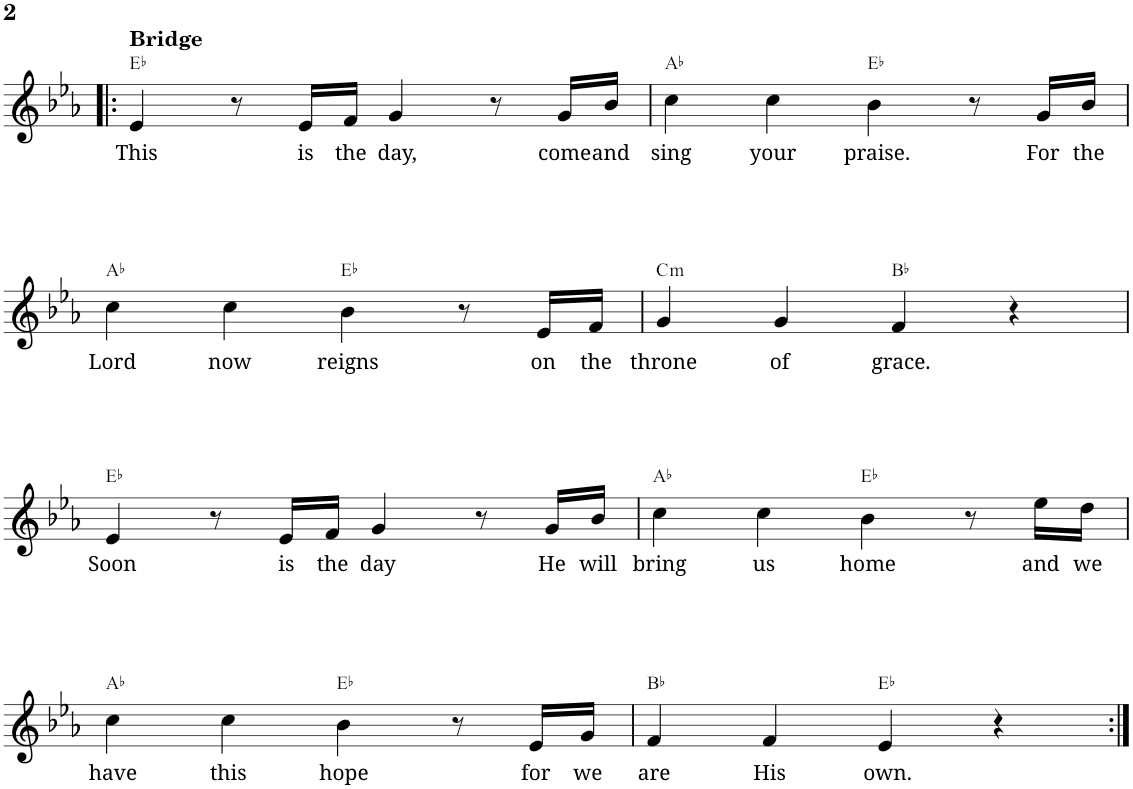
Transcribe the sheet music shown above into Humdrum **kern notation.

**kern	**text	**harte
*part1	*part1	*part1
*staff1	*staff1	*
*I"Piano	*	*
*I'Pno.	*	*
!!LO:PB:g=z
*clefG2	*	*
*k[b-e-a-]	*	*
*M4/4	*	*
=19!|:	=19!|:	=19!|:
!LO:TX:a:B:t=Bridge	!	!
!	!LO:LY:b	!
4e-/	This	Eb:maj
8r	.	.
!	!LO:LY:b	!
16e-/LL	is	.
!	!LO:LY:b	!
16f/JJ	the	.
!	!LO:LY:b	!
4g/	day,	.
8r	.	.
!	!LO:LY:b	!
16g/LL	come	.
!	!LO:LY:b	!
16b-/JJ	and	.
=20	=20	=20
!	!LO:LY:b	!
4cc\	sing	Ab:maj
!	!LO:LY:b	!
4cc\	your	.
!	!LO:LY:b	!
4b-\	praise.	Eb:maj
8r	.	.
!	!LO:LY:b	!
16g/LL	For	.
!	!LO:LY:b	!
16b-/JJ	the	.
!!LO:LB:g=z
=21	=21	=21
!	!LO:LY:b	!
4cc\	Lord	Ab:maj
!	!LO:LY:b	!
4cc\	now	.
!	!LO:LY:b	!
4b-\	reigns	Eb:maj
8r	.	.
!	!LO:LY:b	!
16e-/LL	on	.
!	!LO:LY:b	!
16f/JJ	the	.
=22	=22	=22
!	!LO:LY:b	!LO:H:kt=m
4g/	throne	C:min
!	!LO:LY:b	!
4g/	of	.
!	!LO:LY:b	!
4f/	grace.	Bb:maj
4r	.	.
!!LO:LB:g=z
=23	=23	=23
!	!LO:LY:b	!
4e-/	Soon	Eb:maj
8r	.	.
!	!LO:LY:b	!
16e-/LL	is	.
!	!LO:LY:b	!
16f/JJ	the	.
!	!LO:LY:b	!
4g/	day	.
8r	.	.
!	!LO:LY:b	!
16g/LL	He	.
!	!LO:LY:b	!
16b-/JJ	will	.
=24	=24	=24
!	!LO:LY:b	!
4cc\	bring	Ab:maj
!	!LO:LY:b	!
4cc\	us	.
!	!LO:LY:b	!
4b-\	home	Eb:maj
8r	.	.
!	!LO:LY:b	!
16ee-\LL	and	.
!	!LO:LY:b	!
16dd\JJ	we	.
!!LO:LB:g=z
=25	=25	=25
!	!LO:LY:b	!
4cc\	have	Ab:maj
!	!LO:LY:b	!
4cc\	this	.
!	!LO:LY:b	!
4b-\	hope	Eb:maj
8r	.	.
!	!LO:LY:b	!
16e-/LL	for	.
!	!LO:LY:b	!
16g/JJ	we	.
=26	=26	=26
!	!LO:LY:b	!
4f/	are	Bb:maj
!	!LO:LY:b	!
4f/	His	.
!	!LO:LY:b	!
4e-/	own.	Eb:maj
4r	.	.
=:|!	=:|!	=:|!
*-	*-	*-
